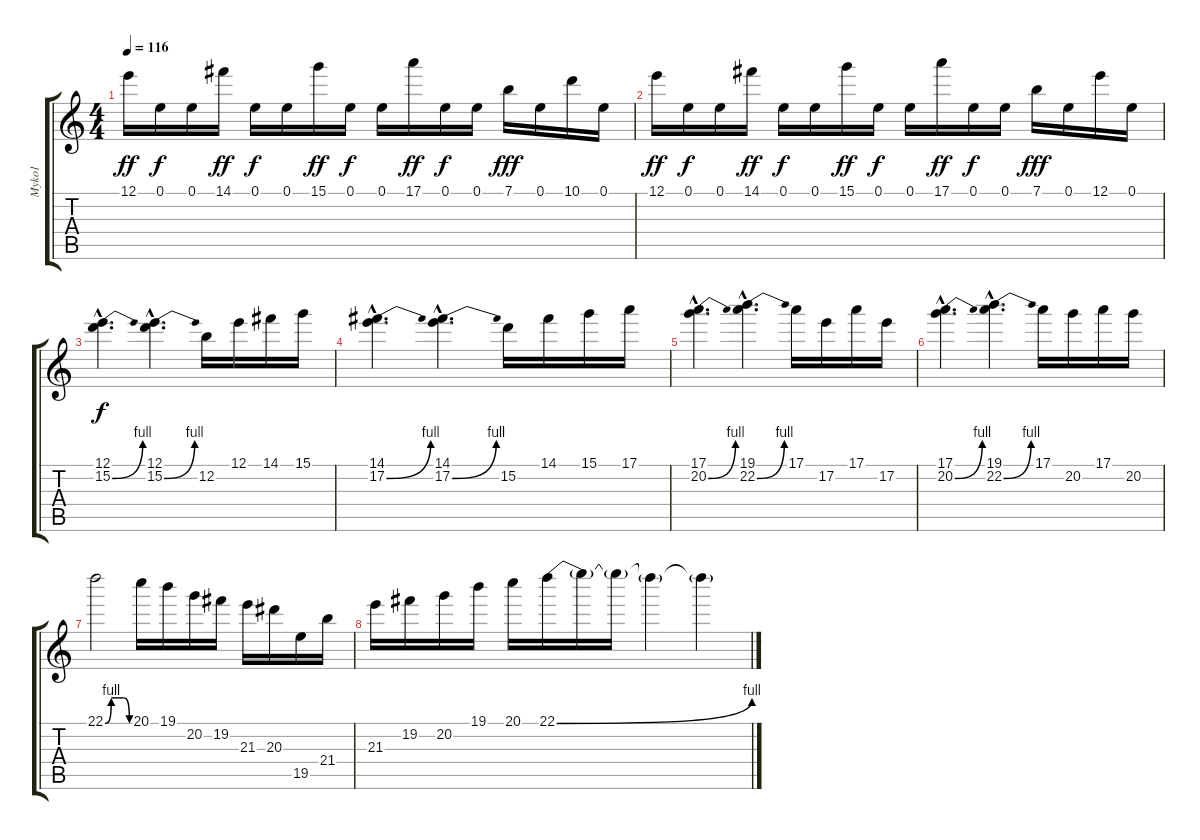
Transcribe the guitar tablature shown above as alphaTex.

\track ("Myko1" "Myko1") {instrument overdrivenguitar}
\staff {score tabs}
\tuning (E4 B3 G3 D3 A2 E2) {hide}
\ts (4 4)
\tempo 116
\clef g2
\ks c
12.1.16{dy ff} 0.1.16{dy f} 0.1.16 14.1.16{dy ff} 0.1.16{dy f} 0.1.16 15.1.16{dy ff} 0.1.16{dy f} 0.1.16 17.1.16{dy ff} 0.1.16{dy f} 0.1.16 7.1.16{dy fff instrument guitarharmonics} 0.1.16{instrument distortionguitar} 10.1.16{instrument guitarharmonics} 0.1.16{instrument distortionguitar} |
12.1.16{dy ff} 0.1.16{dy f} 0.1.16 14.1.16{dy ff} 0.1.16{dy f instrument overdrivenguitar} 0.1.16 15.1.16{dy ff} 0.1.16{dy f} 0.1.16 17.1.16{dy ff} 0.1.16{dy f} 0.1.16 7.1.16{dy fff instrument guitarharmonics} 0.1.16{instrument distortionguitar} 12.1.16{instrument guitarharmonics} 0.1.16{instrument distortionguitar} |
(12.1{hac} 15.2{be (bend 0 0 60 4) hac}).4{d dy f volume 16 instrument overdrivenguitar} (12.1{hac} 15.2{be (bend 0 0 60 4) hac}).4{d} 12.2.16 12.1.16 14.1.16 15.1.16 |
(14.1{hac} 17.2{be (bend 0 0 60 4) hac}).4{d} (14.1{hac} 17.2{be (bend 0 0 60 4) hac}).4{d} 15.2.16 14.1.16 15.1.16 17.1.16 |
(17.1{hac} 20.2{be (bend 0 0 60 4) hac}).4{d} (19.1{hac} 22.2{be (bend 0 0 60 4) hac}).4{d} 17.1.16 17.2.16 17.1.16 17.2.16 |
(17.1{hac} 20.2{be (bend 0 0 60 4) hac}).4{d} (19.1{hac} 22.2{be (bend 0 0 60 4) hac}).4{d} 17.1.16 20.2.16 17.1.16 20.2.16 |
22.1{be (custom 0 0 15 4 30 4 45 4 60 0)}.2 20.1.16 19.1.16 20.2.16 19.2.16 21.3.16 20.3.16 19.5.16 21.4.16 |
21.3.16 19.2.16 20.2.16 19.1.16 20.1.16 22.1{be (bend 0 0 60 4)}.16 22.1{t}.16 22.1{t}.16 22.1{t}.4 22.1{t}.4
